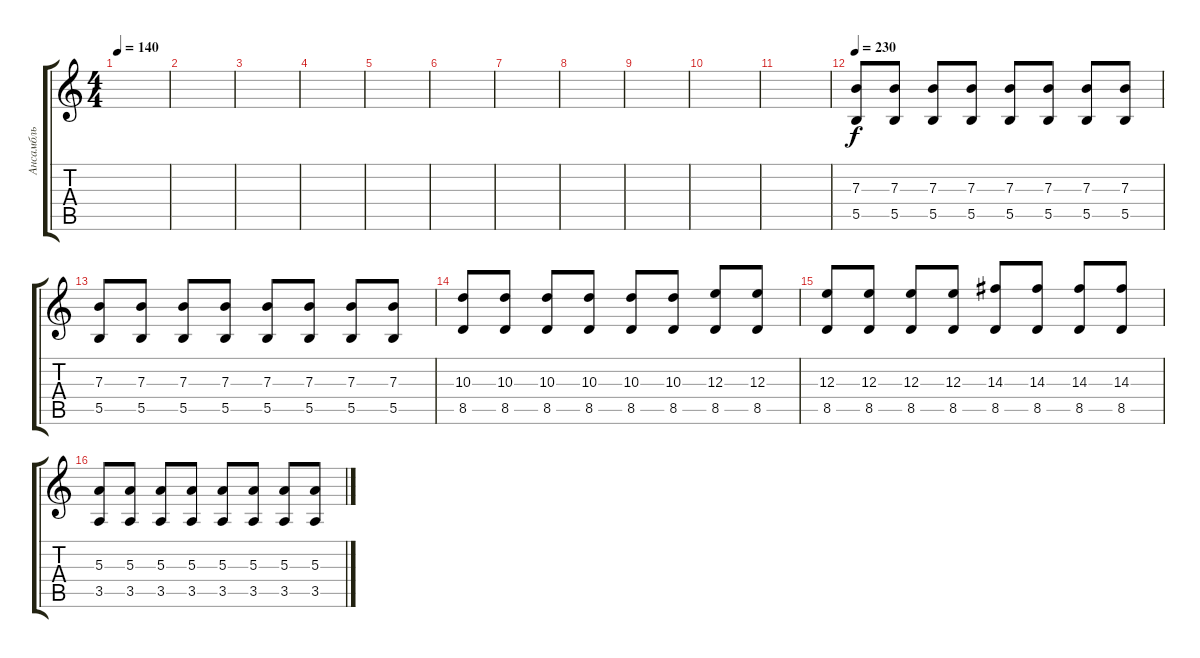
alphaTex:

\track ("Ансамбль" "Ансамбль") {instrument distortionguitar}
\staff {score tabs}
\tuning (Db4 Ab3 E3 B2 Gb2 B1) {hide}
\ts (4 4)
\tempo 140
\clef g2
\ks c
|
|
|
|
|
|
|
|
|
|
|
\tempo 230
(7.3 5.5).8 (7.3 5.5).8 (7.3 5.5).8 (7.3 5.5).8 (7.3 5.5).8 (7.3 5.5).8 (7.3 5.5).8 (7.3 5.5).8 |
(7.3 5.5).8 (7.3 5.5).8 (7.3 5.5).8 (7.3 5.5).8 (7.3 5.5).8 (7.3 5.5).8 (7.3 5.5).8 (7.3 5.5).8 |
(10.3 8.5).8 (10.3 8.5).8 (10.3 8.5).8 (10.3 8.5).8 (10.3 8.5).8 (10.3 8.5).8 (12.3 8.5).8 (12.3 8.5).8 |
(12.3 8.5).8 (12.3 8.5).8 (12.3 8.5).8 (12.3 8.5).8 (14.3 8.5).8 (14.3 8.5).8 (14.3 8.5).8 (14.3 8.5).8 |
(5.3 3.5).8 (5.3 3.5).8 (5.3 3.5).8 (5.3 3.5).8 (5.3 3.5).8 (5.3 3.5).8 (5.3 3.5).8 (5.3 3.5).8
